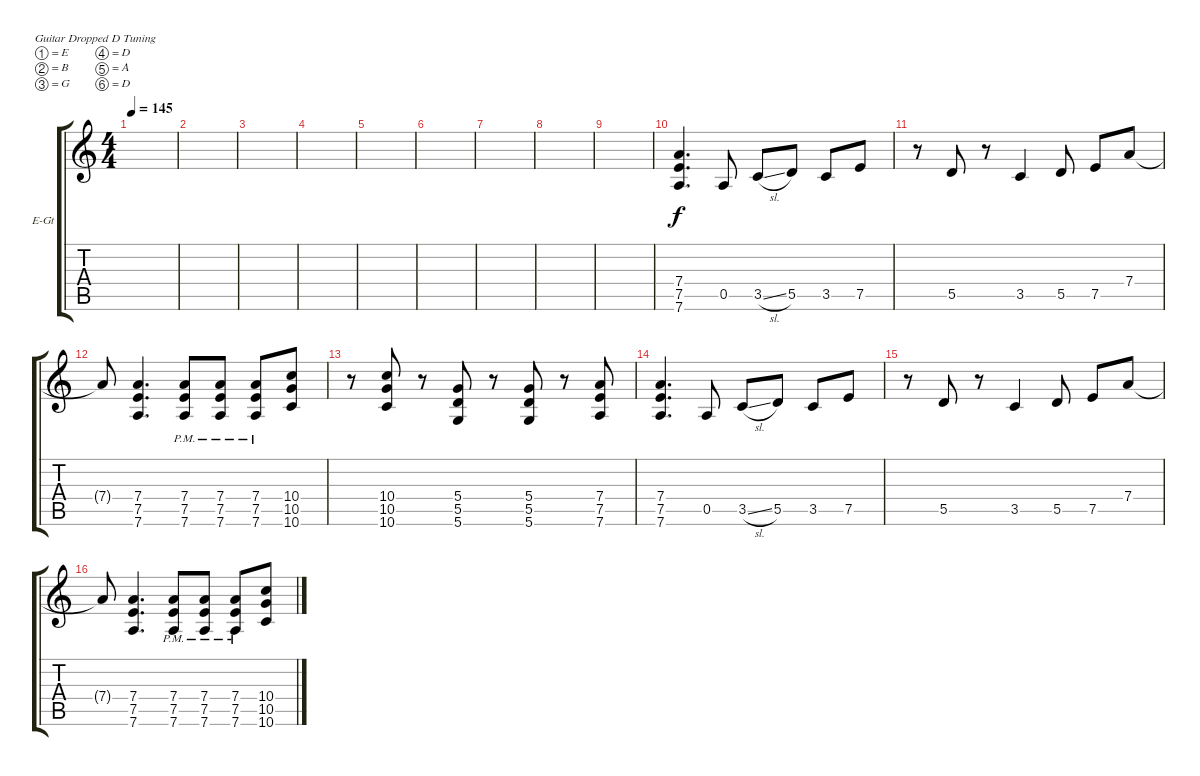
\bracketExtendMode groupsimilarinstruments
\firstSystemTrackNameOrientation horizontal
\otherSystemsTrackNameOrientation horizontal
\track ("Guitar" "E-Gt") {instrument distortionguitar}
\staff {score tabs}
\tuning (E4 B3 G3 D3 A2 D2)
\ts (4 4)
\tempo 145
\clef g2
\ks c
|
|
|
|
|
|
|
|
|
(7.4 7.5 7.6).4{d} 0.5.8 3.5{sl}.8 5.5.8 3.5.8 7.5.8 |
r.8 5.5.8 r.8 3.5.4 5.5.8 7.5.8 7.4.8 |
7.4{t}.8 (7.6 7.5 7.4).4{d} (7.4{pm} 7.5{pm} 7.6{pm}).8 (7.4{pm} 7.5{pm} 7.6{pm}).8 (7.4{pm} 7.5{pm} 7.6{pm}).8 (10.6 10.5 10.4).8 |
r.8 (10.6 10.5 10.4).8 r.8 (5.6 5.5 5.4).8 r.8 (5.6 5.5 5.4).8 r.8 (7.6 7.5 7.4).8 |
(7.4 7.5 7.6).4{d} 0.5.8 3.5{sl}.8 5.5.8 3.5.8 7.5.8 |
r.8 5.5.8 r.8 3.5.4 5.5.8 7.5.8 7.4.8 |
7.4{t}.8 (7.6 7.5 7.4).4{d} (7.4{pm} 7.5{pm} 7.6{pm}).8 (7.4{pm} 7.5{pm} 7.6{pm}).8 (7.4{pm} 7.5{pm} 7.6{pm}).8 (10.6 10.5 10.4).8
